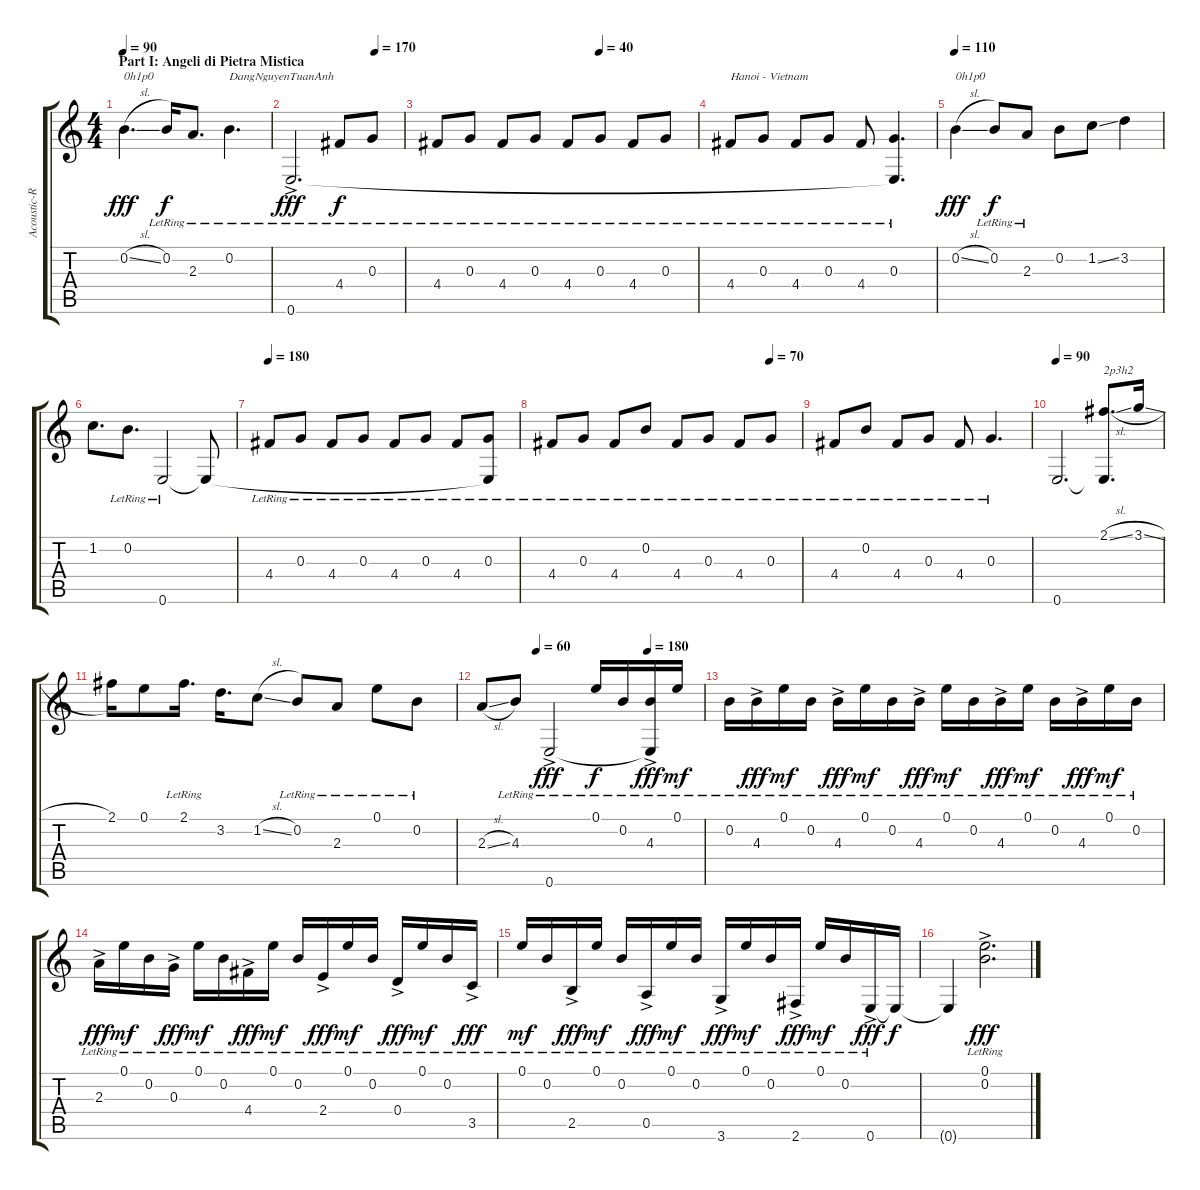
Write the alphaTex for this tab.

\track ("Acoustic-Rhythm-addition lead" "Acoustic-R") {instrument acousticguitarnylon}
\staff {score tabs}
\tuning (E4 B3 G3 D3 A2 E2) {hide}
\ts (4 4)
\section ("" "Part I: Angeli di Pietra Mistica")
\tempo 90
\clef g2
\ks c
0.2{sl}.4{d txt "0h1p0" dy fff instrument acousticguitarnylon} 0.2{lr}.16{dy f} 2.3{lr}.8{d} 0.2{lr}.4{d txt "DangNguyenTuanAnh"} |
\tempo (170 0.75)
0.6{ac lr}.2{d dy fff} 4.4{lr}.8{dy f volume 8} 0.3{lr}.8{volume 12} |
\tempo (40 0.625)
4.4{lr}.8{txt ""} 0.3{lr}.8 4.4{lr}.8 0.3{lr}.8 4.4{lr}.8 0.3{lr}.8{volume 9} 4.4{lr}.8 0.3{lr}.8 |
4.4{lr}.8{txt "Hanoi - Vietnam"} 0.3{lr}.8 4.4{lr}.8 0.3{lr}.8 4.4{lr}.8 (0.3{lr} 0.6{t}).4{d} |
\tempo 110
0.2{sl}.4{txt "0h1p0" dy fff volume 16} 0.2{lr}.8{dy f} 2.3{lr}.8 0.2.8 1.2{ss}.8 3.2.4 |
1.2.8{d} 0.2{lr}.8{d} 0.6{lr}.2 0.6{t}.8 |
\tempo 180
4.4{lr}.8{volume 6} 0.3{lr}.8 4.4{lr}.8{volume 12} 0.3{lr}.8 4.4{lr}.8 0.3{lr}.8 4.4{lr}.8 (0.3{lr} 0.6{t}).8 |
\tempo (70 0.875)
4.4{lr}.8 0.3{lr}.8 4.4{lr}.8 0.2{lr}.8 4.4{lr}.8 0.3{lr}.8 4.4{lr}.8 0.3{lr}.8{volume 10} |
4.4{lr}.8 0.2{lr}.8 4.4{lr}.8 0.3{lr}.8 4.4{lr}.8 0.3{lr}.4{d} |
\tempo 90
0.6.2{d volume 16} (2.1{sl} 0.6{t}).8{d txt "2p3h2"} 3.1{sl}.16 |
2.1.16 0.1.8 2.1{lr}.16{d} 3.2.16{d} 1.2{sl}.8 0.2{lr}.8 2.3{lr}.8 0.1{lr}.8 0.2{lr}.8 |
\tempo (60 0.25)
\tempo (180 0.75)
2.3{sl}.8 4.3{lr}.8 0.6{ac lr}.2{dy fff} 0.1{lr}.16{dy f} 0.2{lr}.16 (4.3{ac lr} 0.6{t}).16{dy fff} 0.1{lr}.16{dy mf} |
0.2{lr}.16 4.3{ac lr}.16{dy fff} 0.1{lr}.16{dy mf} 0.2{lr}.16 4.3{ac lr}.16{dy fff} 0.1{lr}.16{dy mf} 0.2{lr}.16 4.3{ac lr}.16{dy fff} 0.1{lr}.16{dy mf} 0.2{lr}.16 4.3{ac lr}.16{dy fff} 0.1{lr}.16{dy mf} 0.2{lr}.16 4.3{ac lr}.16{dy fff} 0.1{lr}.16{dy mf} 0.2{lr}.16 |
2.3{ac lr}.16{dy fff} 0.1{lr}.16{dy mf} 0.2{lr}.16 0.3{ac lr}.16{dy fff} 0.1{lr}.16{dy mf} 0.2{lr}.16 4.4{ac lr}.16{dy fff} 0.1{lr}.16{dy mf} 0.2{lr}.16 2.4{ac lr}.16{dy fff} 0.1{lr}.16{dy mf} 0.2{lr}.16 0.4{ac lr}.16{dy fff} 0.1{lr}.16{dy mf} 0.2{lr}.16 3.5{ac lr}.16{dy fff} |
0.1{lr}.16{dy mf} 0.2{lr}.16 2.5{ac lr}.16{dy fff} 0.1{lr}.16{dy mf} 0.2{lr}.16 0.5{ac lr}.16{dy fff} 0.1{lr}.16{dy mf} 0.2{lr}.16 3.6{ac lr}.16{dy fff} 0.1{lr}.16{dy mf} 0.2{lr}.16 2.6{ac lr}.16{dy fff} 0.1{lr}.16{dy mf} 0.2{lr}.16 0.6{ac lr}.16{dy fff} 0.6{t}.16{dy f} |
0.6{t}.4 (0.1{ac lr} 0.2{ac lr}).2{d dy fff}
